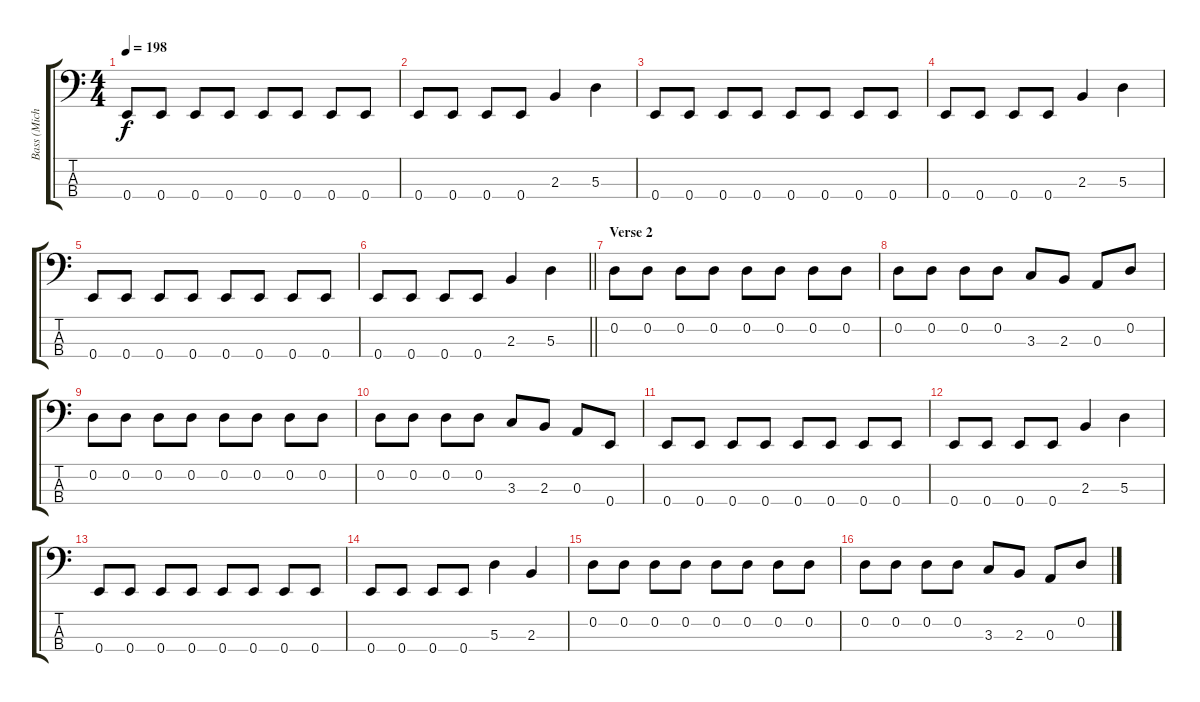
\track ("Bass (Michael Anthony)" "Bass (Mich") {instrument electricbassfinger}
\staff {score tabs}
\tuning (G2 D2 A1 E1) {hide}
\ts (4 4)
\tempo 198
\clef f4
\ks c
0.4.8{dy f} 0.4.8 0.4.8 0.4.8 0.4.8 0.4.8 0.4.8 0.4.8 |
0.4.8 0.4.8 0.4.8 0.4.8 2.3.4 5.3.4 |
0.4.8 0.4.8 0.4.8 0.4.8 0.4.8 0.4.8 0.4.8 0.4.8 |
0.4.8 0.4.8 0.4.8 0.4.8 2.3.4 5.3.4 |
0.4.8 0.4.8 0.4.8 0.4.8 0.4.8 0.4.8 0.4.8 0.4.8 |
\barLineRight lightlight
0.4.8 0.4.8 0.4.8 0.4.8 2.3.4 5.3.4 |
\section ("" "Verse 2")
0.2.8 0.2.8 0.2.8 0.2.8 0.2.8 0.2.8 0.2.8 0.2.8 |
0.2.8 0.2.8 0.2.8 0.2.8 3.3.8 2.3.8 0.3.8 0.2.8 |
0.2.8 0.2.8 0.2.8 0.2.8 0.2.8 0.2.8 0.2.8 0.2.8 |
0.2.8 0.2.8 0.2.8 0.2.8 3.3.8 2.3.8 0.3.8 0.4.8 |
0.4.8 0.4.8 0.4.8 0.4.8 0.4.8 0.4.8 0.4.8 0.4.8 |
0.4.8 0.4.8 0.4.8 0.4.8 2.3.4 5.3.4 |
0.4.8 0.4.8 0.4.8 0.4.8 0.4.8 0.4.8 0.4.8 0.4.8 |
0.4.8 0.4.8 0.4.8 0.4.8 5.3.4 2.3.4 |
0.2.8 0.2.8 0.2.8 0.2.8 0.2.8 0.2.8 0.2.8 0.2.8 |
0.2.8 0.2.8 0.2.8 0.2.8 3.3.8 2.3.8 0.3.8 0.2.8
